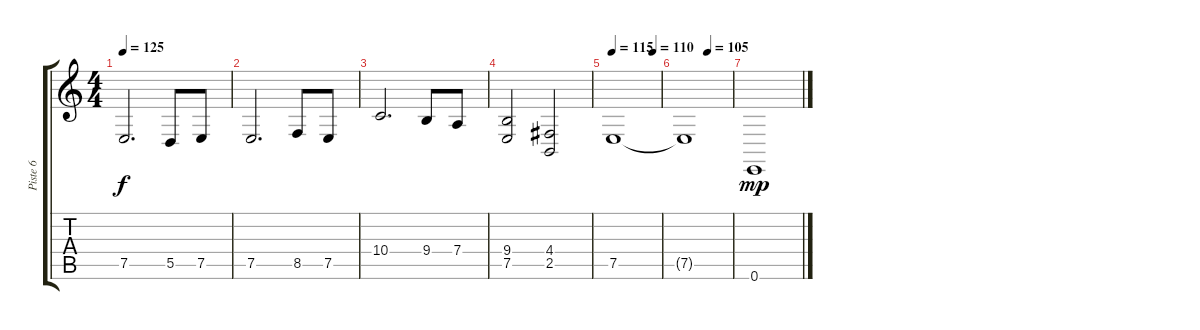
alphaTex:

\track ("Piste 6" "Piste 6") {instrument stringensemble2}
\staff {score tabs}
\tuning (E4 B3 G3 D3 A2 E2) {hide}
\ts (4 4)
\tempo 125
\clef g2
\ks c
7.5.2{d dy f} 5.5.8 7.5.8 |
7.5.2{d} 8.5.8 7.5.8 |
10.4.2{d} 9.4.8 7.4.8 |
(9.4 7.5).2 (4.4 2.5).2 |
\tempo 115
\tempo (110 0.84375)
7.5.1 |
\tempo (105 0.5)
7.5{t}.1 |
0.6.1{dy mp}
